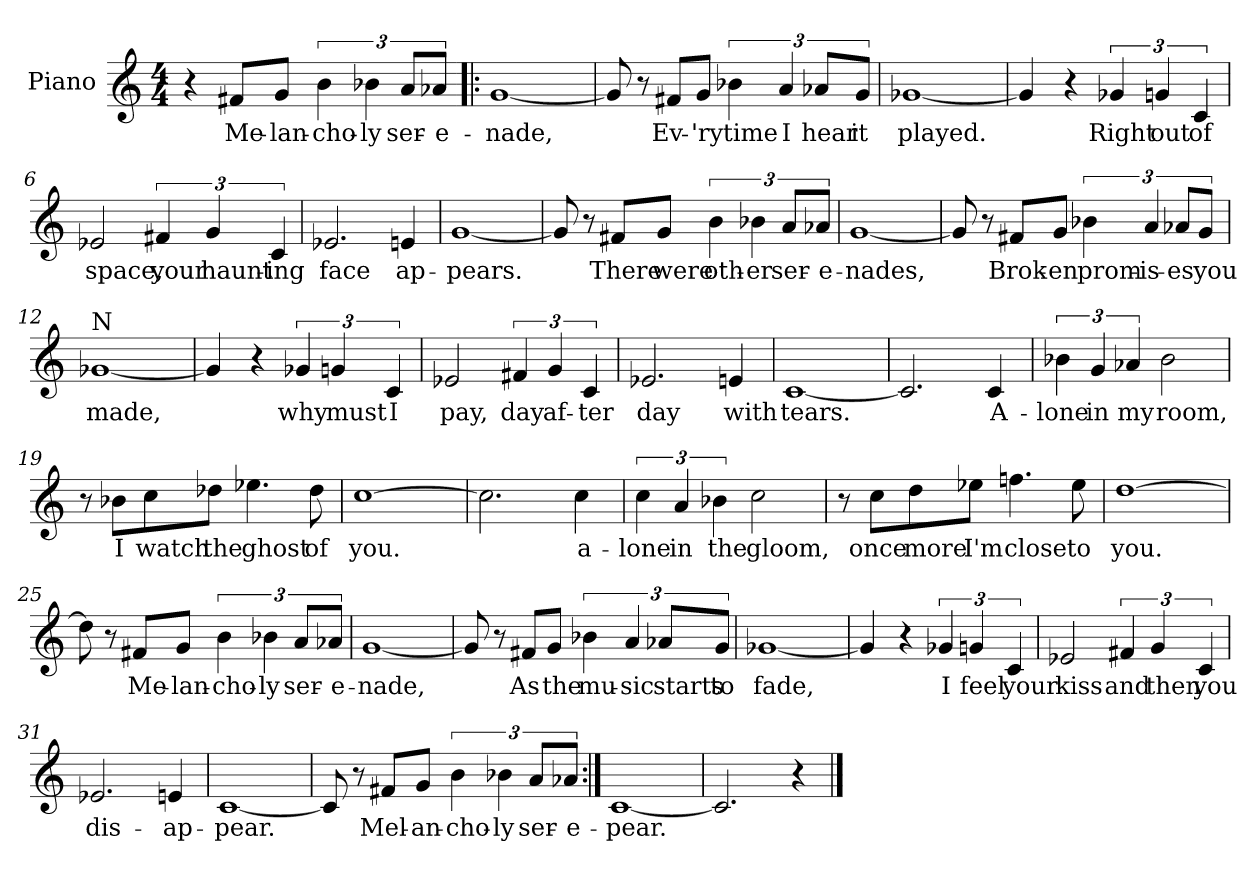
**kern	**text
*part1	*part1
*staff1	*staff1
*I"Piano	*
*I'Pno.	*
*clefG2	*
*k[]	*
*C:	*
*M4/4	*
=1	=1
4r	.
8f#X/L	Me-
8g/J	-lan-
6b\	-cho-
6b-X\	-ly
12a/L	ser-
12a-X/J	-e-
=2!|:	=2!|:
[1g	-nade,
=3	=3
8g/]	.
8r	.
8f#X/L	Ev-
8g/J	-'ry
6b-X\	time
6a/	I
12a-X/L	hear
12g/J	it
=4	=4
[1g-X	played.
!!LO:LB:g=z
=5	=5
4g-/]	.
4r	.
6g-X/	Right
6gn/	out
6c/	of
=6	=6
2e-X/	space,
6f#X/	your
6g/	haunt-
6c/	-ing
=7	=7
2.e-X/	face
4en/	ap-
=8	=8
[1g	-pears.
!!LO:LB:g=z
=9	=9
8g/]	.
8r	.
8f#X/L	There
8g/J	were
6b\	oth-
6b-X\	-er
12a/L	ser-
12a-X/J	-e-
=10	=10
[1g	-nades,
=11	=11
8g/]	.
8r	.
8f#X/L	Brok-
8g/J	-en
6b-X\	prom-
6a/	-is-
12a-X/L	-es
12g/J	you
=12	=12
!LO:TX:a:t=N	!
[1g-X	made,
!!LO:LB:g=z
=13	=13
4g-/]	.
4r	.
6g-X/	why
6gn/	must
6c/	I
=14	=14
2e-X/	pay,
6f#X/	day
6g/	af-
6c/	-ter
=15	=15
2.e-X/	day
4en/	with
=16	=16
[1c	tears.
!!LO:LB:g=z
=17	=17
2.c/]	.
4c/	A-
=18	=18
6b-X\	-lone
6g/	in
6a-X/	my
2b-\	room,
=19	=19
8r	.
8b-X\L	I
8cc\	watch
8dd-X\J	the
4.ee-X\	ghost
8dd-\	of
=20	=20
[1cc	you.
=21	=21
2.cc\]	.
4cc\	a-
!!LO:LB:g=z
=22	=22
6cc\	-lone
6a/	in
6b-X\	the
2cc\	gloom,
=23	=23
8r	.
8cc\L	once
8dd\	more
8ee-X\J	I'm
4.ffn\	close
8ee-\	to
=24	=24
[1dd	you.
=25	=25
8dd\]	.
8r	.
8f#X/L	Me-
8g/J	-lan-
6b\	-cho-
6b-X\	-ly
12a/L	ser-
12a-X/J	-e-
=26	=26
[1g	-nade,
!!LO:LB:g=z
=27	=27
8g/]	.
8r	.
8f#X/L	As
8g/J	the
6b-X\	mu-
6a/	-sic
12a-X/L	starts
12g/J	to
=28	=28
[1g-X	fade,
=29	=29
4g-/]	.
4r	.
6g-X/	I
6gn/	feel
6c/	your
=30	=30
2e-X/	kiss
6f#X/	and
6g/	then
6c/	you
!!LO:LB:g=z
=31	=31
2.e-X/	dis-
4en/	-ap-
=32	=32
[1c	-pear.
=33	=33
8c/]	.
8r	.
8f#X/L	Mel-
8g/J	-an-
6b\	-cho-
6b-X\	-ly
12a/L	ser-
12a-X/J	-e-
=34:|!	=34:|!
[1c	-pear.
=35	=35
2.c/]	.
4r	.
==	==
*-	*-
